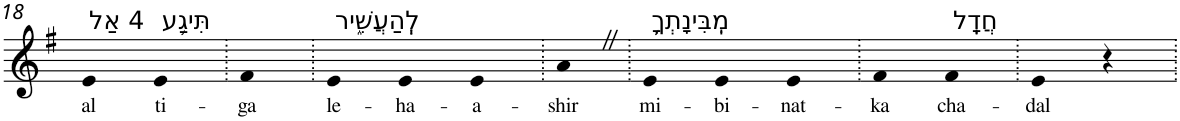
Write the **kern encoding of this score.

**kern	**text
*part1	*part1
*staff1	*staff1
*I"Piano	*
*I'Pno	*
!!LO:PB:g=z
*clefG2	*
*k[f#]	*
*G:	*
=18	=18
!LO:TX:a:t=4 אַל	!
!	!LO:LY:b
4e	al
!LO:TX:a:t=תִּיגַ֥ע	!
!	!LO:LY:b
4e	ti-
=19.	=19.
!	!LO:LY:b
4f#	-ga
=20.	=20.
!LO:TX:a:t=לְֽהַעֲשִׁ֑יר	!
!	!LO:LY:b
4e	le-
!	!LO:LY:b
4e	-ha-
!	!LO:LY:b
4e	-a-
=21.	=21.
!	!LO:LY:b
4aZ	-shir
=22.	=22.
!LO:TX:a:t=מִֽבִּינָתְךָ֥	!
!	!LO:LY:b
4e	mi-
!	!LO:LY:b
4e	-bi-
!	!LO:LY:b
4e	-nat-
=23.	=23.
!	!LO:LY:b
4f#	-ka
!LO:TX:a:t=חֲדָֽל	!
!	!LO:LY:b
4f#	cha-
=24.	=24.
!	!LO:LY:b
4e	-dal
4r	.
=.	=.
*-	*-
